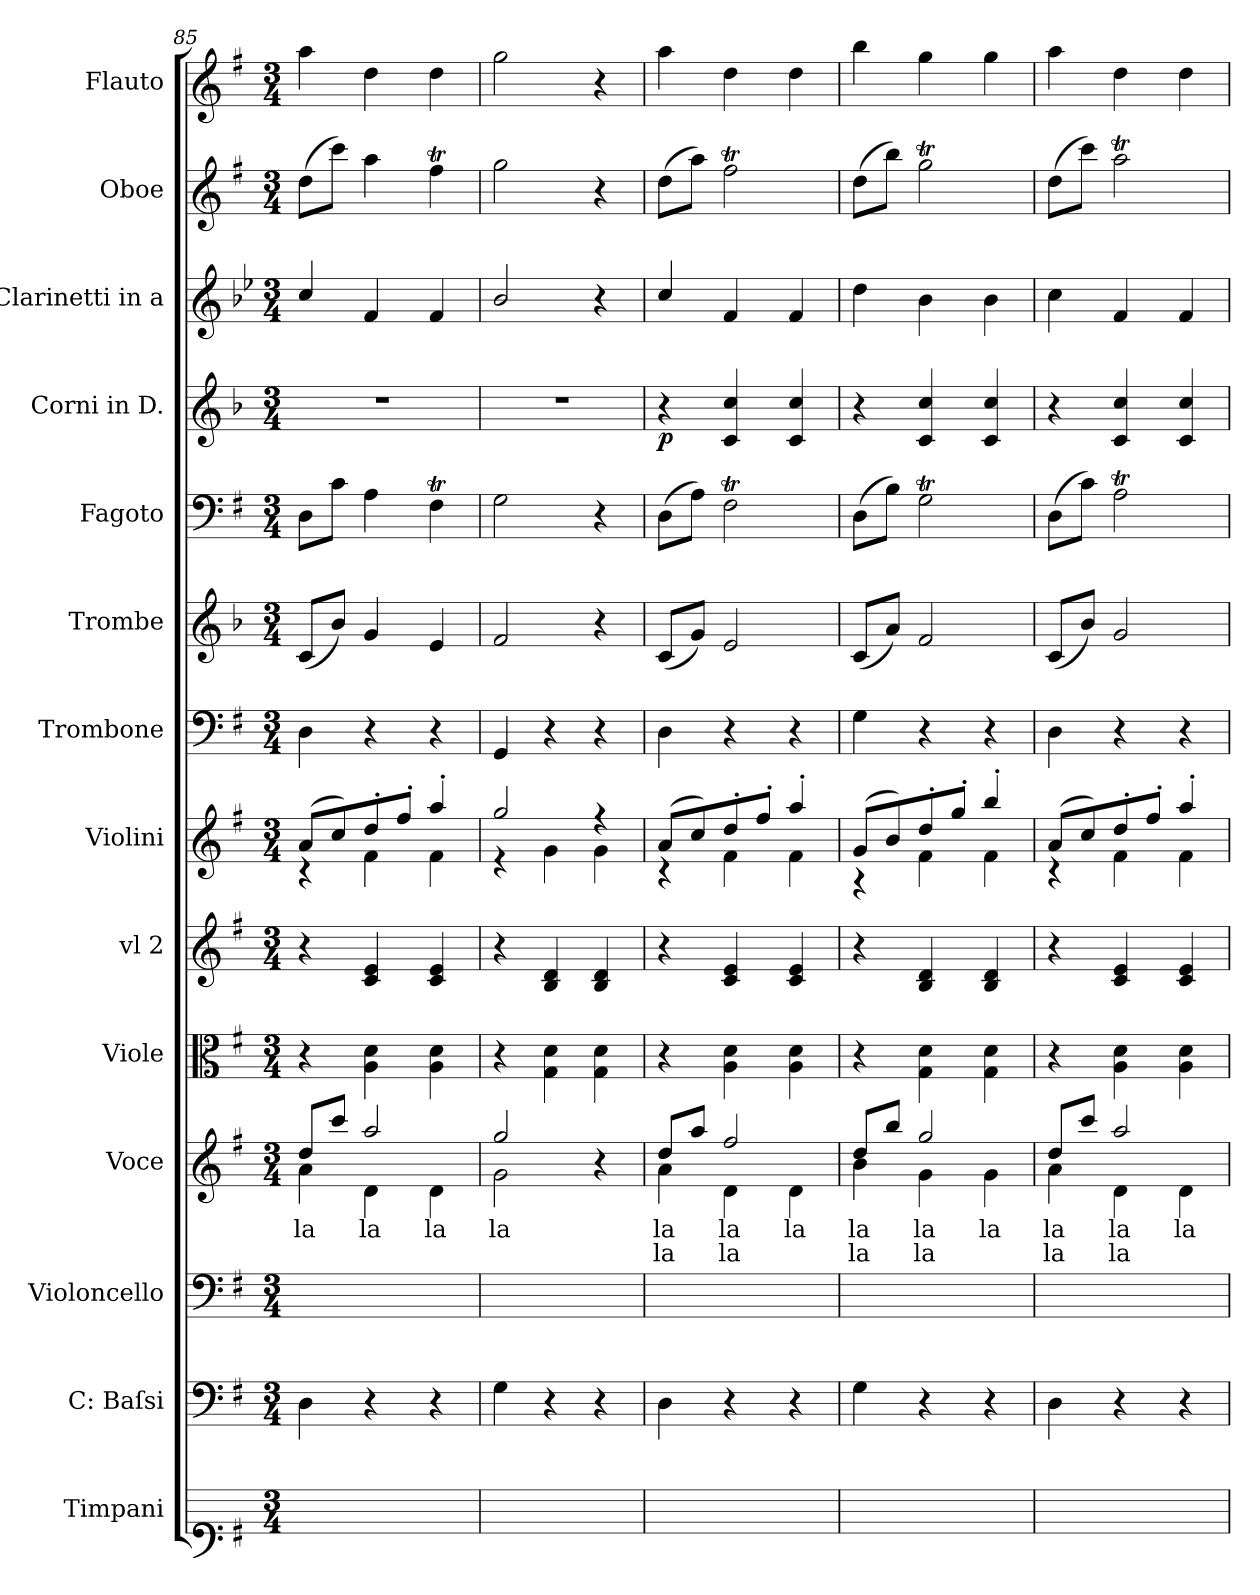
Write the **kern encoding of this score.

**kern	**kern	**kern	**kern	**text	**text	**kern	**kern	**kern	**kern	**kern	**kern	**kern	**dynam	**kern	**kern	**kern
*part14	*part13	*part12	*part11	*part11	*part11	*part10	*part9	*part8	*part7	*part6	*part5	*part4	*part4	*part3	*part2	*part1
*staff14	*staff13	*staff12	*staff11	*staff11	*staff11	*staff10	*staff9	*staff8	*staff7	*staff6	*staff5	*staff4	*staff4	*staff3	*staff2	*staff1
*I"Timpani	*I"C: Baſsi	*I"Violoncello	*I"Voce	*	*	*I"Viole	*I"vl 2	*I"Violini	*I"Trombone	*I"Trombe	*I"Fagoto	*I"Corni in D.	*	*I"Clarinetti in a	*I"Oboe	*I"Flauto
*I'timp	*I'cb	*I'vc	*I'v	*	*	*I'vle	*	*I'vl 1	*I'trb	*I'tr	*I'fg	*I'cor	*	*I'cl	*I'ob	*I'fl
*clefF1	*clefF4	*clefF4	*clefG2	*	*	*clefC3	*clefG2	*clefG2	*clefF4	*clefG2	*clefF4	*clefG2	*	*clefG2	*clefG2	*clefG2
*	*	*	*	*	*	*	*	*	*	*ITrd-1c-2	*	*ITrd6c10	*	*ITrd2c3	*	*
*k[f#]	*k[f#]	*k[f#]	*k[f#]	*	*	*k[f#]	*k[f#]	*k[f#]	*k[f#]	*k[f#]	*k[f#]	*k[f#]	*	*k[f#]	*k[f#]	*k[f#]
*M3/4	*M3/4	*M3/4	*M3/4	*	*	*M3/4	*M3/4	*M3/4	*M3/4	*M3/4	*M3/4	*M3/4	*	*M3/4	*M3/4	*M3/4
=85	=85	=85	=85	=85	=85	=85	=85	=85	=85	=85	=85	=85	=85	=85	=85	=85
*	*	*	*^	*	*	*	*	*^	*	*	*	*	*	*	*	*
2.ryy	4D\	2.ryy	8dd/L	4a\	la	.	4r	4r	(>8a/L	4r	4D\	(<8d/L	8D\L	2.r	.	4a/	(>8dd\L	4aa\
.	.	.	8ccc/J	.	.	.	.	.	8cc/)	.	.	8cc/J)	8c\J	.	.	.	8ccc\J)	.
.	4r	.	2aa/	4d\	la	.	4A\ 4d\	4c/ 4e/	8dd'>/	4f#\	4r	4a/	4A\	.	.	4d/	4aa\	4dd\
.	.	.	.	.	.	.	.	.	8ff#'>/J	.	.	.	.	.	.	.	.	.
.	4r	.	.	4d\	la	.	4A\ 4d\	4c/ 4e/	4aa'>/	4f#\	4r	4f#/	4F#t\	.	.	4d/	4ff#t\	4dd\
=86	=86	=86	=86	=86	=86	=86	=86	=86	=86	=86	=86	=86	=86	=86	=86	=86	=86	=86
2.ryy	4G\	2.ryy	2gg/	2g\	la	.	4r	4r	2gg/	4r	4GG/	2g/	2G\	2.r	.	2g/	2gg\	2gg\
.	4r	.	.	.	.	.	4G\ 4d\	4B/ 4d/	.	4g\	4r	.	.	.	.	.	.	.
.	4r	.	4r	4ryy	.	.	4G\ 4d\	4B/ 4d/	4r	4g\	4r	4r	4r	.	.	4r	4r	4r
=87	=87	=87	=87	=87	=87	=87	=87	=87	=87	=87	=87	=87	=87	=87	=87	=87	=87	=87
!	!	!	!	!	!	!	!	!	!	!	!	!	!	!	!LO:DY:b	!	!	!
2.ryy	4D\	2.ryy	8dd/L	4a\	la	la	4r	4r	(>8a/L	4r	4D\	(<8d/L	(>8D\L	4r	p	4a/	(>8dd\L	4aa\
.	.	.	8aa/J	.	.	.	.	.	8cc/)	.	.	8a/J)	8A\J)	.	.	.	8aa\J)	.
!	!	!	!	!	!LO:LY:i	!	!	!	!	!	!	!	!	!	!	!	!	!
.	4r	.	2ff#/	4d\	la	la	4A\ 4d\	4c/ 4e/	8dd'>/	4f#\	4r	2f#/	2F#t\	4D/ 4d/	.	4d/	2ff#t\	4dd\
.	.	.	.	.	.	.	.	.	8ff#'>/J	.	.	.	.	.	.	.	.	.
!	!	!	!	!	!LO:LY:i	!	!	!	!	!	!	!	!	!	!	!	!	!
.	4r	.	.	4d\	la	.	4A\ 4d\	4c/ 4e/	4aa'>/	4f#\	4r	.	.	4D/ 4d/	.	4d/	.	4dd\
=88	=88	=88	=88	=88	=88	=88	=88	=88	=88	=88	=88	=88	=88	=88	=88	=88	=88	=88
2.ryy	4G\	2.ryy	8dd/L	4b\	la	la	4r	4r	(>8g/L	4r	4G\	(<8d/L	(>8D\L	4r	.	4b\	(>8dd\L	4bb\
.	.	.	8bb/J	.	.	.	.	.	8b/)	.	.	8b/J)	8B\J)	.	.	.	8bb\J)	.
!	!	!	!	!	!LO:LY:i	!	!	!	!	!	!	!	!	!	!	!	!	!
.	4r	.	2gg/	4g\	la	la	4G\ 4d\	4B/ 4d/	8dd'>/	4f#\	4r	2g/	2GT\	4D/ 4d/	.	4g\	2ggT\	4gg\
.	.	.	.	.	.	.	.	.	8gg'>/J	.	.	.	.	.	.	.	.	.
!	!	!	!	!	!LO:LY:i	!	!	!	!	!	!	!	!	!	!	!	!	!
.	4r	.	.	4g\	la	.	4G\ 4d\	4B/ 4d/	4bb'>/	4f#\	4r	.	.	4D/ 4d/	.	4g\	.	4gg\
=89	=89	=89	=89	=89	=89	=89	=89	=89	=89	=89	=89	=89	=89	=89	=89	=89	=89	=89
2.ryy	4D\	2.ryy	8dd/L	4a\	la	la	4r	4r	(>8a/L	4r	4D\	(<8d/L	(>8D\L	4r	.	4a\	(>8dd\L	4aa\
.	.	.	8ccc/J	.	.	.	.	.	8cc/)	.	.	8cc/J)	8c\J)	.	.	.	8ccc\J)	.
!	!	!	!	!	!LO:LY:i	!	!	!	!	!	!	!	!	!	!	!	!	!
.	4r	.	2aa/	4d\	la	la	4A\ 4d\	4c/ 4e/	8dd'>/	4f#\	4r	2a/	2AT\	4D/ 4d/	.	4d/	2aaT\	4dd\
.	.	.	.	.	.	.	.	.	8ff#'>/J	.	.	.	.	.	.	.	.	.
!	!	!	!	!	!LO:LY:i	!	!	!	!	!	!	!	!	!	!	!	!	!
.	4r	.	.	4d\	la	.	4A\ 4d\	4c/ 4e/	4aa'>/	4f#\	4r	.	.	4D/ 4d/	.	4d/	.	4dd\
*	*	*	*v	*v	*	*	*	*	*v	*v	*	*	*	*	*	*	*	*
=	=	=	=	=	=	=	=	=	=	=	=	=	=	=	=	=
*-	*-	*-	*-	*-	*-	*-	*-	*-	*-	*-	*-	*-	*-	*-	*-	*-
